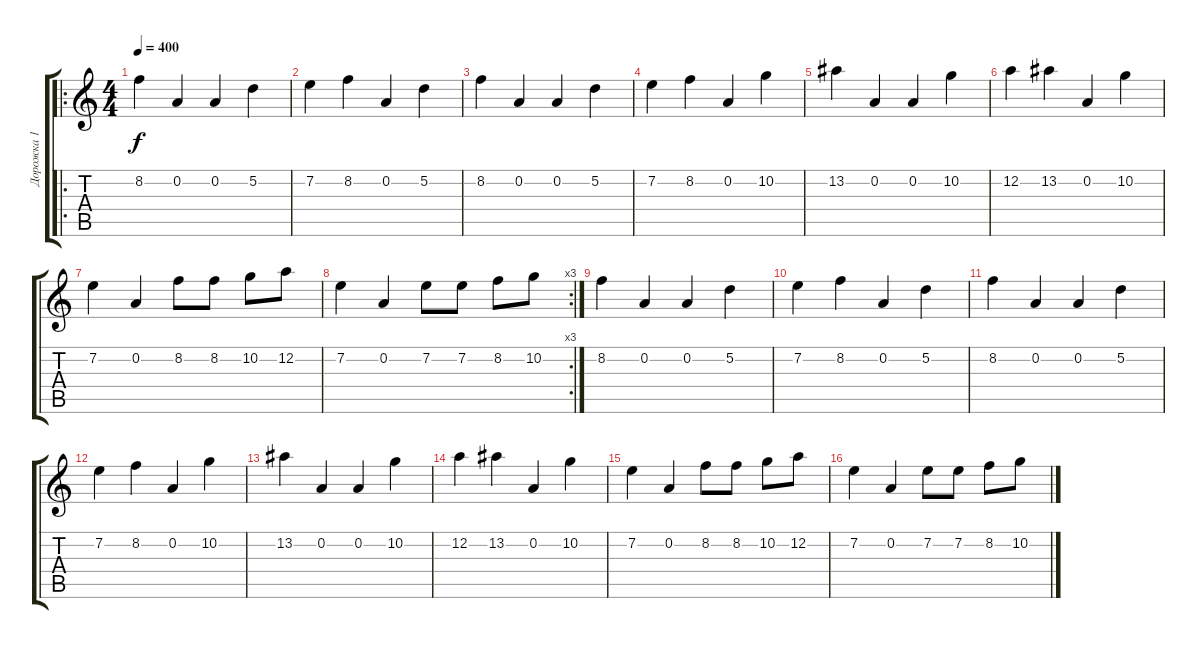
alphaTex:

\track ("Дорожка 1" "Дорожка 1") {instrument overdrivenguitar}
\staff {score tabs}
\tuning (D4 A3 F3 C3 G2 D2) {hide}
\ro
\ts (4 4)
\tempo 400
\clef g2
\ks c
8.2.4{dy f} 0.2.4 0.2.4 5.2.4 |
7.2.4 8.2.4 0.2.4 5.2.4 |
8.2.4 0.2.4 0.2.4 5.2.4 |
7.2.4 8.2.4 0.2.4 10.2.4 |
13.2.4 0.2.4 0.2.4 10.2.4 |
12.2.4 13.2.4 0.2.4 10.2.4 |
7.2.4 0.2.4 8.2.8 8.2.8 10.2.8 12.2.8 |
\rc 3
7.2.4 0.2.4 7.2.8 7.2.8 8.2.8 10.2.8 |
8.2.4 0.2.4 0.2.4 5.2.4 |
7.2.4 8.2.4 0.2.4 5.2.4 |
8.2.4 0.2.4 0.2.4 5.2.4 |
7.2.4 8.2.4 0.2.4 10.2.4 |
13.2.4 0.2.4 0.2.4 10.2.4 |
12.2.4 13.2.4 0.2.4 10.2.4 |
7.2.4 0.2.4 8.2.8 8.2.8 10.2.8 12.2.8 |
7.2.4 0.2.4 7.2.8 7.2.8 8.2.8 10.2.8
